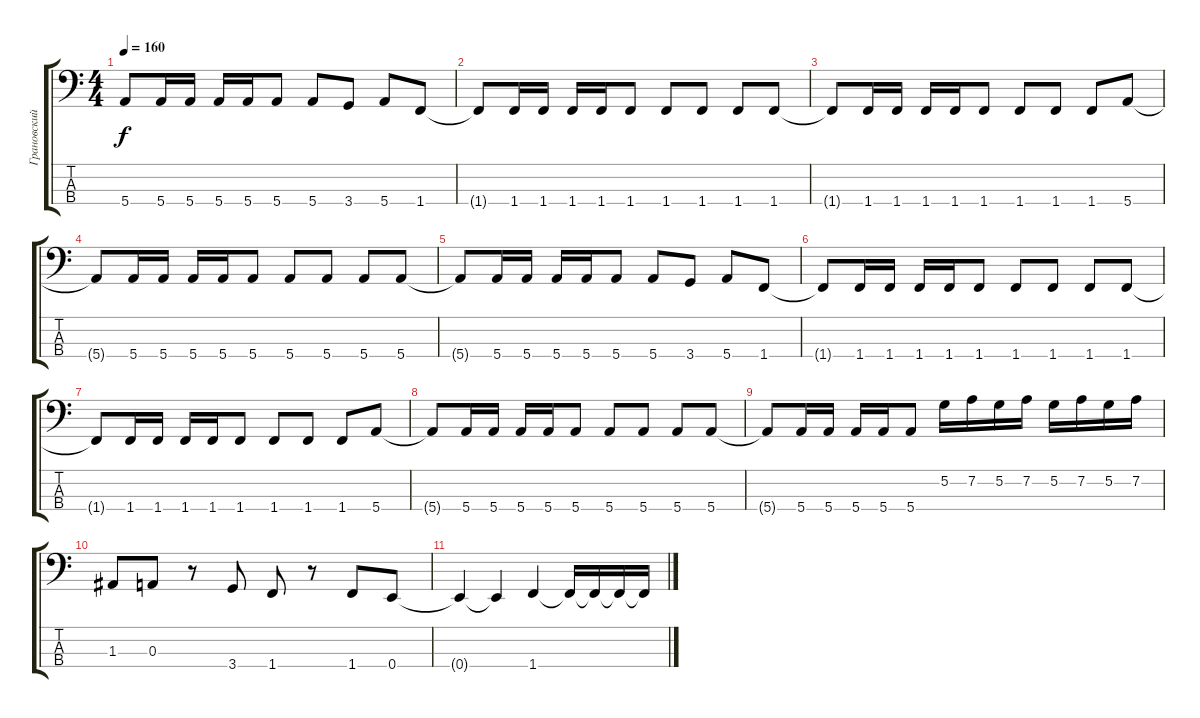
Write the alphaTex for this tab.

\track ("Грановский (Bass)" "Грановский") {instrument electricbassfinger}
\staff {score tabs}
\tuning (G2 D2 A1 E1) {hide}
\ts (4 4)
\tempo 160
\clef f4
\ks c
5.4{t}.8{dy f} 5.4.16 5.4.16 5.4.16 5.4.16 5.4.8 5.4.8 3.4.8 5.4.8 1.4.8 |
1.4{t}.8 1.4.16 1.4.16 1.4.16 1.4.16 1.4.8 1.4.8 1.4.8 1.4.8 1.4.8 |
1.4{t}.8 1.4.16 1.4.16 1.4.16 1.4.16 1.4.8 1.4.8 1.4.8 1.4.8 5.4.8 |
5.4{t}.8 5.4.16 5.4.16 5.4.16 5.4.16 5.4.8 5.4.8 5.4.8 5.4.8 5.4.8 |
5.4{t}.8 5.4.16 5.4.16 5.4.16 5.4.16 5.4.8 5.4.8 3.4.8 5.4.8 1.4.8 |
1.4{t}.8 1.4.16 1.4.16 1.4.16 1.4.16 1.4.8 1.4.8 1.4.8 1.4.8 1.4.8 |
1.4{t}.8 1.4.16 1.4.16 1.4.16 1.4.16 1.4.8 1.4.8 1.4.8 1.4.8 5.4.8 |
5.4{t}.8 5.4.16 5.4.16 5.4.16 5.4.16 5.4.8 5.4.8 5.4.8 5.4.8 5.4.8 |
5.4{t}.8 5.4.16 5.4.16 5.4.16 5.4.16 5.4.8 5.2.16 7.2.16 5.2.16 7.2.16 5.2.16 7.2.16 5.2.16 7.2.16 |
1.3.8 0.3.8 r.8 3.4.8 1.4.8 r.8 1.4.8 0.4.8 |
0.4{t}.4 0.4{t}.4 1.4.4 1.4{t}.16 1.4{t}.16 1.4{t}.16 1.4{t}.16
